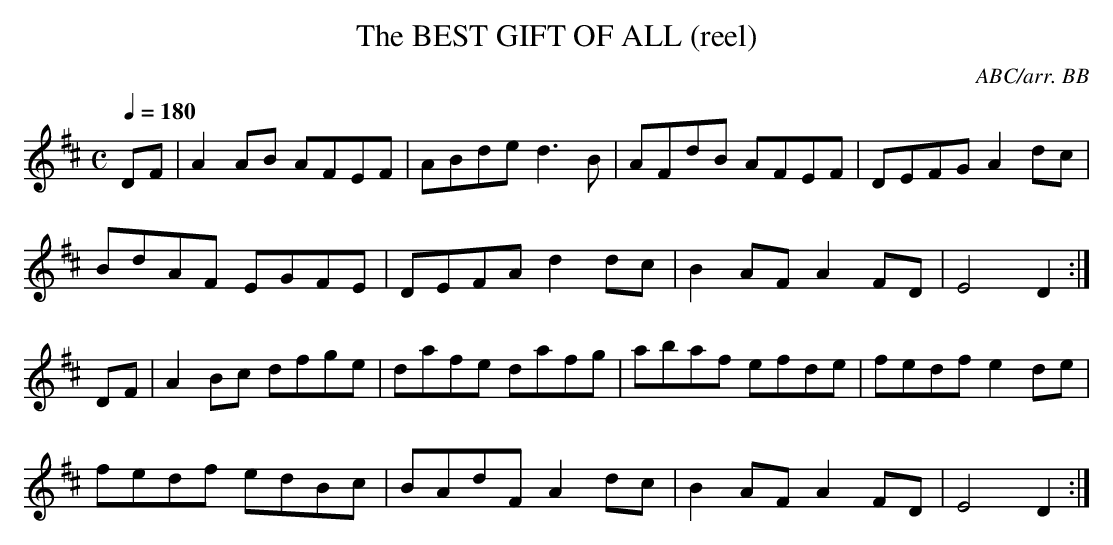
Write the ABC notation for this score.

X:1
T:BEST GIFT OF ALL (reel), The
Q:1/4=180
C:ABC/arr. BB
M:C
L:1/8
K:D
DF|A2AB AFEF|ABde d3B|AFdB AFEF|DEFG A2dc|
BdAF EGFE|DEFA d2dc|B2AF A2FD|E4D2 :|
DF|A2Bc dfge|dafe dafg|abaf efde|fedf e2de|
fedf edBc|BAdF A2dc|B2AF A2FD|E4D2 :|
